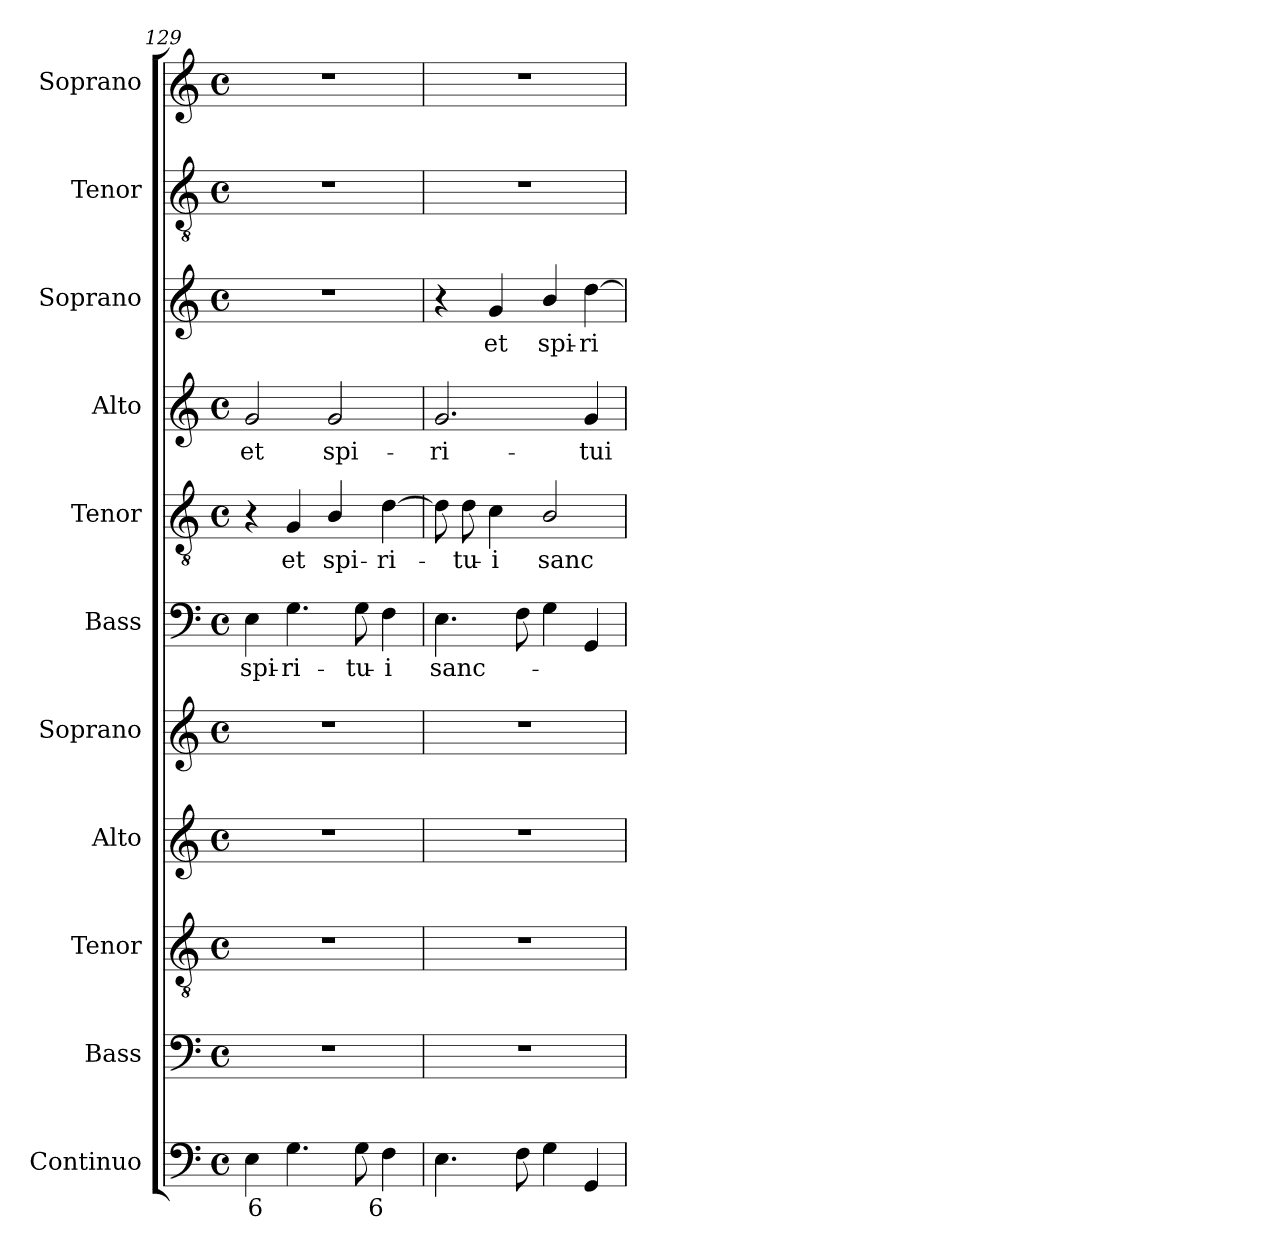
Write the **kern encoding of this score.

**kern	**text	**kern	**kern	**kern	**kern	**kern	**text	**kern	**text	**kern	**text	**kern	**text	**kern	**kern
*part11	*part11	*part10	*part9	*part8	*part7	*part6	*part6	*part5	*part5	*part4	*part4	*part3	*part3	*part2	*part1
*staff11	*staff11	*staff10	*staff9	*staff8	*staff7	*staff6	*staff6	*staff5	*staff5	*staff4	*staff4	*staff3	*staff3	*staff2	*staff1
*I"Continuo	*	*I"Bass	*I"Tenor	*I"Alto	*I"Soprano	*I"Bass	*	*I"Tenor	*	*I"Alto	*	*I"Soprano	*	*I"Tenor	*I"Soprano
*I'Cont.	*	*I'B.	*I'T.	*I'A.	*I'S.	*I'B.	*	*I'T.	*	*I'A.	*	*I'S.	*	*I'T.	*I'S.
!!LO:PB:g=z
*clefF4	*	*clefF4	*clefGv2	*clefG2	*clefG2	*clefF4	*	*clefGv2	*	*clefG2	*	*clefG2	*	*clefGv2	*clefG2
*	*	*	*ITrd7c12	*	*	*	*	*ITrd7c12	*	*	*	*	*	*ITrd7c12	*
*k[]	*	*k[]	*k[]	*k[]	*k[]	*k[]	*	*k[]	*	*k[]	*	*k[]	*	*k[]	*k[]
*C:	*	*C:	*C:	*C:	*C:	*C:	*	*C:	*	*C:	*	*C:	*	*C:	*C:
*M4/4	*	*M4/4	*M4/4	*M4/4	*M4/4	*M4/4	*	*M4/4	*	*M4/4	*	*M4/4	*	*M4/4	*M4/4
*met(c)	*	*met(c)	*met(c)	*met(c)	*met(c)	*met(c)	*	*met(c)	*	*met(c)	*	*met(c)	*	*met(c)	*met(c)
=129	=129	=129	=129	=129	=129	=129	=129	=129	=129	=129	=129	=129	=129	=129	=129
!	!LO:LY:b:color=#000000	!	!	!	!	!	!	!	!	!	!	!	!	!	!
!	!	!	!	!	!	!	!LO:LY:b:color=#000000	!	!	!	!	!	!	!	!
!	!	!	!	!	!	!	!	!	!	!	!LO:LY:b:color=#000000	!	!	!	!
4Ei\	6	1r	1r	1r	1r	4Ei\	spi-	4r	.	2gi/	et	1r	.	1r	1r
!	!	!	!	!	!	!	!LO:LY:b:color=#000000	!	!	!	!	!	!	!	!
!	!	!	!	!	!	!	!	!	!LO:LY:b:color=#000000	!	!	!	!	!	!
4.Gi\	.	.	.	.	.	4.Gi\	-ri-	4GGi/	et	.	.	.	.	.	.
!	!	!	!	!	!	!	!	!	!LO:LY:b:color=#000000	!	!	!	!	!	!
!	!	!	!	!	!	!	!	!	!	!	!LO:LY:b:color=#000000	!	!	!	!
.	.	.	.	.	.	.	.	4BBi/	spi-	2gi/	spi-	.	.	.	.
!	!	!	!	!	!	!	!LO:LY:b:color=#000000	!	!	!	!	!	!	!	!
8Gi\	.	.	.	.	.	8Gi\	-tu-	.	.	.	.	.	.	.	.
!	!LO:LY:b:color=#000000	!	!	!	!	!	!	!	!	!	!	!	!	!	!
!	!	!	!	!	!	!	!LO:LY:b:color=#000000	!	!	!	!	!	!	!	!
!	!	!	!	!	!	!	!	!	!LO:LY:b:color=#000000	!	!	!	!	!	!
4Fi\	6	.	.	.	.	4Fi\	-i	[4Di\	-ri-	.	.	.	.	.	.
=130	=130	=130	=130	=130	=130	=130	=130	=130	=130	=130	=130	=130	=130	=130	=130
!	!	!	!	!	!	!	!LO:LY:b:color=#000000	!	!	!	!	!	!	!	!
!	!	!	!	!	!	!	!	!	!	!	!LO:LY:b:color=#000000	!	!	!	!
4.Ei\	.	1r	1r	1r	1r	4.Ei\	sanc-	8Di\]	.	2.gi/	-ri-	4r	.	1r	1r
!	!	!	!	!	!	!	!	!	!LO:LY:b:color=#000000	!	!	!	!	!	!
.	.	.	.	.	.	.	.	8Di\	-tu-	.	.	.	.	.	.
!	!	!	!	!	!	!	!	!	!LO:LY:b:color=#000000	!	!	!	!	!	!
!	!	!	!	!	!	!	!	!	!	!	!	!	!LO:LY:b:color=#000000	!	!
.	.	.	.	.	.	.	.	4Ci\	-i	.	.	4gi/	et	.	.
8Fi\	.	.	.	.	.	8Fi\	.	.	.	.	.	.	.	.	.
!	!	!	!	!	!	!	!	!	!LO:LY:b:color=#000000	!	!	!	!	!	!
!	!	!	!	!	!	!	!	!	!	!	!	!	!LO:LY:b:color=#000000	!	!
4Gi\	.	.	.	.	.	4Gi\	.	2BBi/	sanc-	.	.	4bi/	spi-	.	.
!	!	!	!	!	!	!	!	!	!	!	!LO:LY:b:color=#000000	!	!	!	!
!	!	!	!	!	!	!	!	!	!	!	!	!	!LO:LY:b:color=#000000	!	!
4GGi/	.	.	.	.	.	4GGi/	.	.	.	4gi/	-tui	[4ddi\	-ri-	.	.
=	=	=	=	=	=	=	=	=	=	=	=	=	=	=	=
*-	*-	*-	*-	*-	*-	*-	*-	*-	*-	*-	*-	*-	*-	*-	*-
